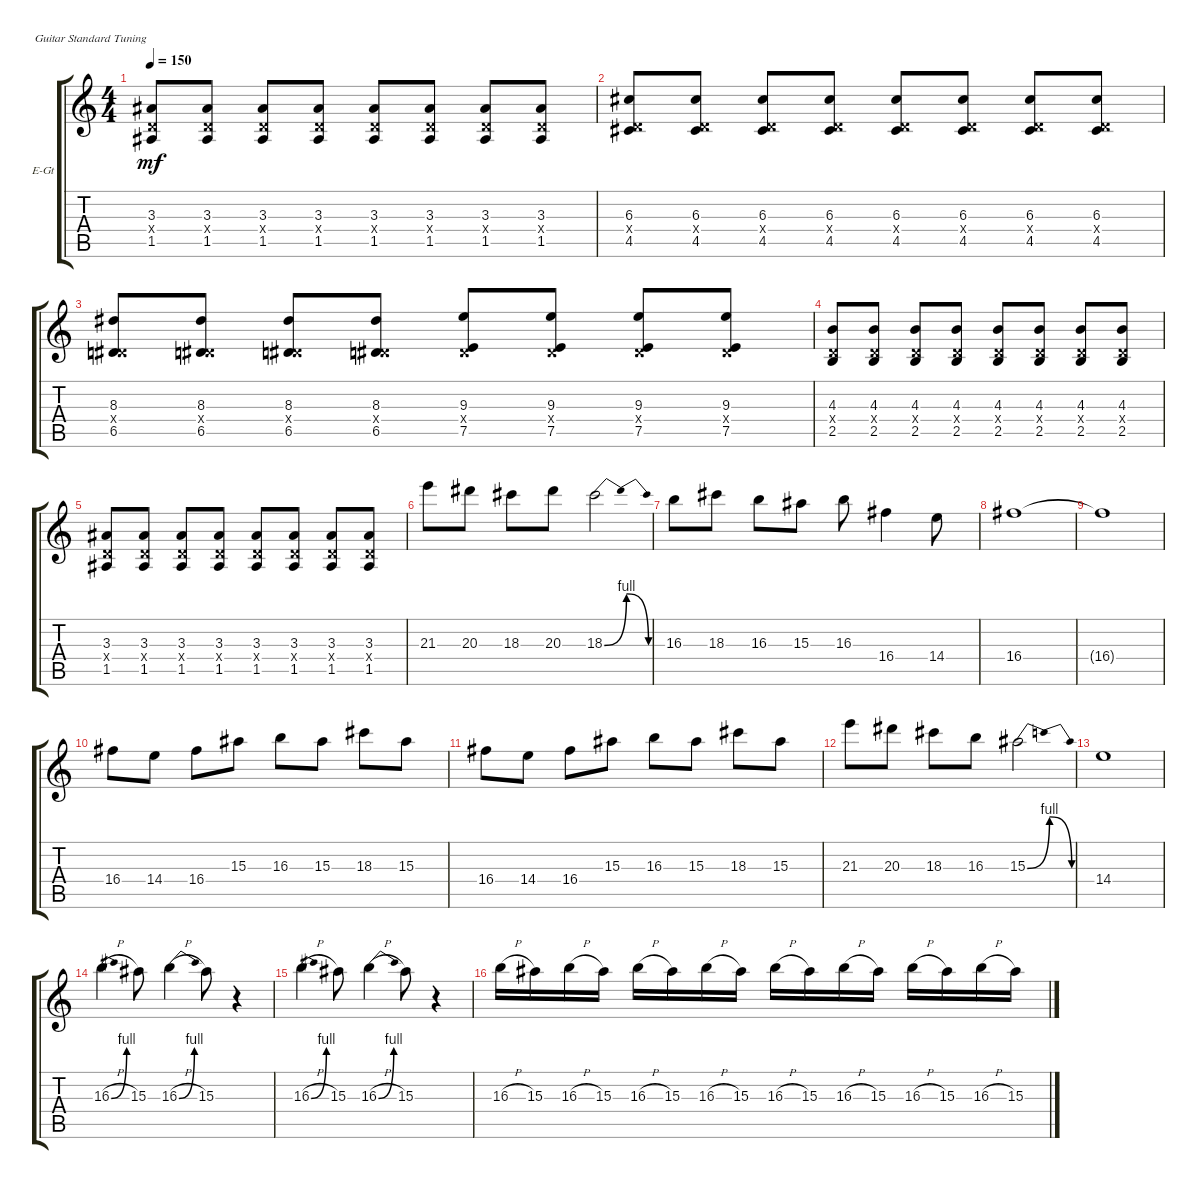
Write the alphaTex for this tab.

\bracketExtendMode groupsimilarinstruments
\firstSystemTrackNameOrientation horizontal
\otherSystemsTrackNameOrientation horizontal
\track ("Electric Guitar 2" "E-Gt") {instrument distortionguitar}
\staff {score tabs}
\tuning (E4 B3 G3 D3 A2 E2)
\ts (4 4)
\tempo 150
\clef g2
\ks c
(1.5 0.4{x} 3.3).8{dy mf} (1.5 0.4{x} 3.3).8 (1.5 0.4{x} 3.3).8 (1.5 0.4{x} 3.3).8 (1.5 0.4{x} 3.3).8 (1.5 0.4{x} 3.3).8 (1.5 0.4{x} 3.3).8 (1.5 0.4{x} 3.3).8 |
(4.5 0.4{x} 6.3).8 (4.5 0.4{x} 6.3).8 (4.5 0.4{x} 6.3).8 (4.5 0.4{x} 6.3).8 (4.5 0.4{x} 6.3).8 (4.5 0.4{x} 6.3).8 (4.5 0.4{x} 6.3).8 (4.5 0.4{x} 6.3).8 |
(6.5 0.4{x} 8.3).8 (6.5 0.4{x} 8.3).8 (6.5 0.4{x} 8.3).8 (6.5 0.4{x} 8.3).8 (7.5 0.4{x} 9.3).8 (7.5 0.4{x} 9.3).8 (7.5 0.4{x} 9.3).8 (7.5 0.4{x} 9.3).8 |
(2.5 0.4{x} 4.3).8 (2.5 0.4{x} 4.3).8 (2.5 0.4{x} 4.3).8 (2.5 0.4{x} 4.3).8 (2.5 0.4{x} 4.3).8 (2.5 0.4{x} 4.3).8 (2.5 0.4{x} 4.3).8 (2.5 0.4{x} 4.3).8 |
(1.5 0.4{x} 3.3).8 (1.5 0.4{x} 3.3).8 (1.5 0.4{x} 3.3).8 (1.5 0.4{x} 3.3).8 (1.5 0.4{x} 3.3).8 (1.5 0.4{x} 3.3).8 (1.5 0.4{x} 3.3).8 (1.5 0.4{x} 3.3).8 |
21.3.8 20.3.8 18.3.8 20.3.8 18.3{be (bendrelease 0 0 10.2 4 12.6 4 20.4 0)}.2 |
16.3.8 18.3.8 16.3.8 15.3.8 16.3.8 16.4.4 14.4.8 |
16.4.1 |
16.4{t}.1 |
16.4.8 14.4.8 16.4.8 15.3.8 16.3.8 15.3.8 18.3.8 15.3.8 |
16.4.8 14.4.8 16.4.8 15.3.8 16.3.8 15.3.8 18.3.8 15.3.8 |
21.3.8 20.3.8 18.3.8 16.3.8 15.3{be (bendrelease 0 0 10.2 4 10.799999999999999 4 20.4 0)}.2 |
14.4.1 |
16.3{be (bend 0 0 15 4) h}.4 15.3.8 16.3{be (bend 0 0 15 4) h}.4 15.3.8 r.4 |
16.3{be (bend 0 0 15 4) h}.4 15.3.8 16.3{be (bend 0 0 15 4) h}.4 15.3.8 r.4 |
16.3{h}.16 15.3.16 16.3{h}.16 15.3.16 16.3{h}.16 15.3.16 16.3{h}.16 15.3.16 16.3{h}.16 15.3.16 16.3{h}.16 15.3.16 16.3{h}.16 15.3.16 16.3{h}.16 15.3.16
